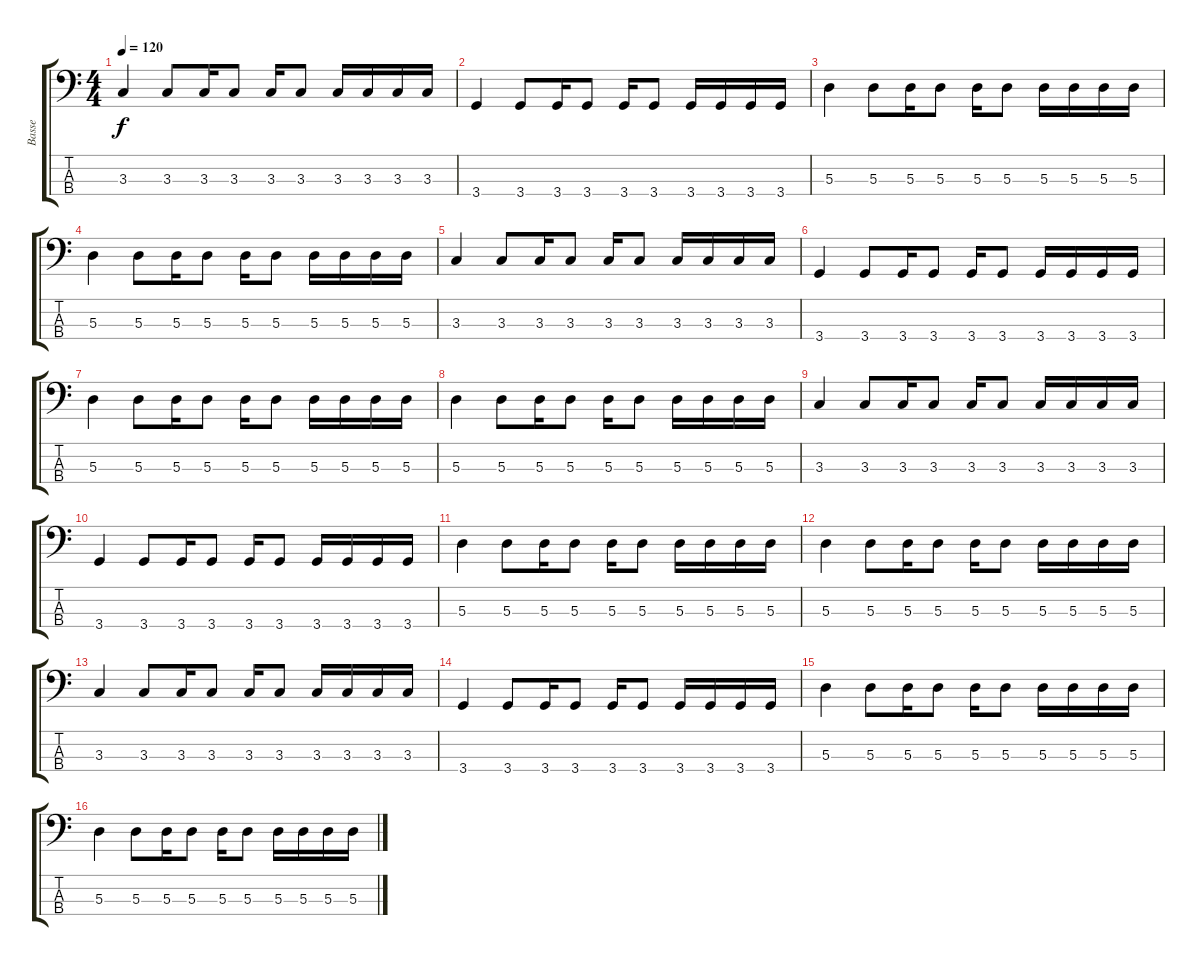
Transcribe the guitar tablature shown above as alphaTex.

\track ("Basse" "Basse") {instrument electricbassfinger}
\staff {score tabs}
\tuning (G2 D2 A1 E1) {hide}
\ts (4 4)
\tempo 120
\clef f4
\ks c
3.3.4{dy f} 3.3.8 3.3.16 3.3.8 3.3.16 3.3.8 3.3.16 3.3.16 3.3.16 3.3.16 |
3.4.4 3.4.8 3.4.16 3.4.8 3.4.16 3.4.8 3.4.16 3.4.16 3.4.16 3.4.16 |
5.3.4 5.3.8 5.3.16 5.3.8 5.3.16 5.3.8 5.3.16 5.3.16 5.3.16 5.3.16 |
5.3.4 5.3.8 5.3.16 5.3.8 5.3.16 5.3.8 5.3.16 5.3.16 5.3.16 5.3.16 |
3.3.4 3.3.8 3.3.16 3.3.8 3.3.16 3.3.8 3.3.16 3.3.16 3.3.16 3.3.16 |
3.4.4 3.4.8 3.4.16 3.4.8 3.4.16 3.4.8 3.4.16 3.4.16 3.4.16 3.4.16 |
5.3.4 5.3.8 5.3.16 5.3.8 5.3.16 5.3.8 5.3.16 5.3.16 5.3.16 5.3.16 |
5.3.4 5.3.8 5.3.16 5.3.8 5.3.16 5.3.8 5.3.16 5.3.16 5.3.16 5.3.16 |
3.3.4 3.3.8 3.3.16 3.3.8 3.3.16 3.3.8 3.3.16 3.3.16 3.3.16 3.3.16 |
3.4.4 3.4.8 3.4.16 3.4.8 3.4.16 3.4.8 3.4.16 3.4.16 3.4.16 3.4.16 |
5.3.4 5.3.8 5.3.16 5.3.8 5.3.16 5.3.8 5.3.16 5.3.16 5.3.16 5.3.16 |
5.3.4 5.3.8 5.3.16 5.3.8 5.3.16 5.3.8 5.3.16 5.3.16 5.3.16 5.3.16 |
3.3.4 3.3.8 3.3.16 3.3.8 3.3.16 3.3.8 3.3.16 3.3.16 3.3.16 3.3.16 |
3.4.4 3.4.8 3.4.16 3.4.8 3.4.16 3.4.8 3.4.16 3.4.16 3.4.16 3.4.16 |
5.3.4 5.3.8 5.3.16 5.3.8 5.3.16 5.3.8 5.3.16 5.3.16 5.3.16 5.3.16 |
5.3.4 5.3.8 5.3.16 5.3.8 5.3.16 5.3.8 5.3.16 5.3.16 5.3.16 5.3.16
